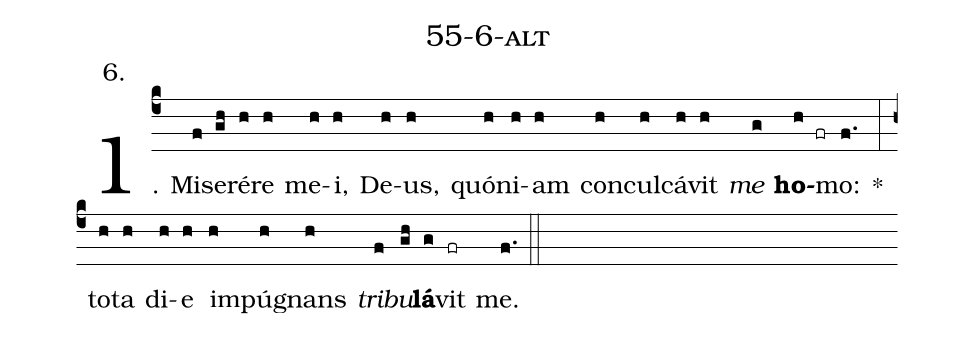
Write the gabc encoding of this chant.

name: 55-6-alt;
annotation: 6.;
%%
(c4)1. Mi(f)se(gh)ré(h)re(h) me(h)i,(h) De(h)us,(h) quón(h)i(h)am(h) con(h)cul(h)cá(h)vit(h) <i>me</i>(g) <b>ho</b>(h fr)mo:(f.) *(:) to(h)ta(h) di(h)e(h) im(h)pú(h)gnans(h) <i>tri</i>(f)<i>bu</i>(gh)<b>lá</b>(g)vit(fr) me.(f.) (::)
